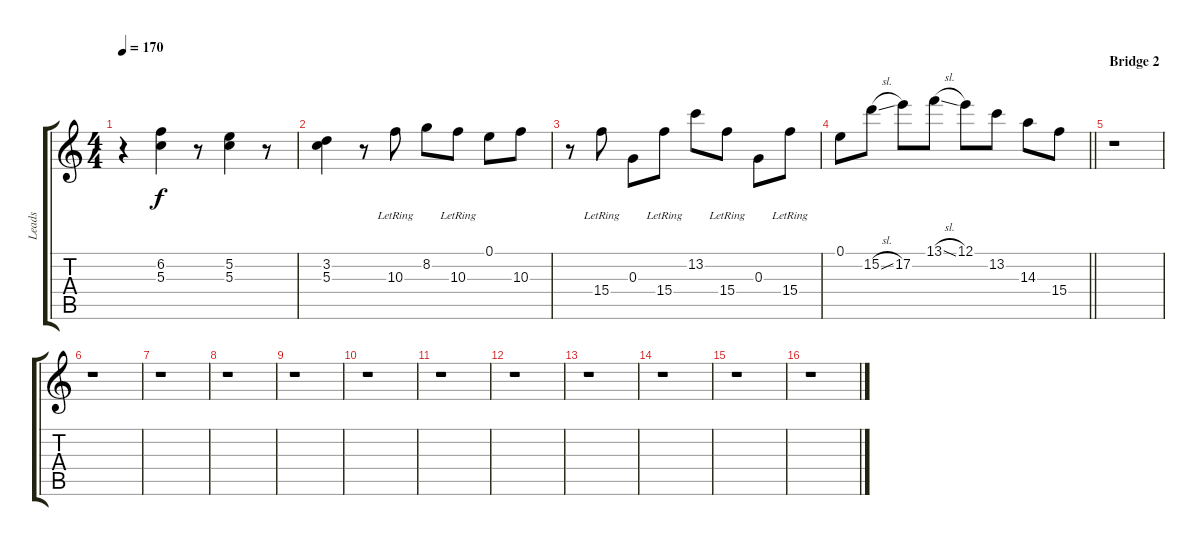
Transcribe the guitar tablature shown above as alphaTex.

\track ("Leads" "Leads") {instrument distortionguitar}
\staff {score tabs}
\tuning (E4 B3 G3 D3 A2 D2) {hide}
\ts (4 4)
\tempo 170
\clef g2
\ks c
r.4{dy f} (6.2 5.3).4 r.8 (5.2 5.3).4 r.8 |
(3.2 5.3).4 r.8 10.3{lr}.8 8.2.8 10.3{lr}.8 0.1.8 10.3.8 |
r.8 15.4{lr}.8 0.3.8 15.4{lr}.8 13.2.8 15.4{lr}.8 0.3.8 15.4{lr}.8 |
\barLineRight lightlight
0.1.8 15.2{sl}.8 17.2.8 13.1{sl}.8 12.1.8 13.2.8 14.3.8 15.4.8 |
\section ("" "Bridge 2")
r.1 |
r.1 |
r.1 |
r.1 |
r.1 |
r.1 |
r.1 |
r.1 |
r.1 |
r.1 |
r.1 |
r.1
